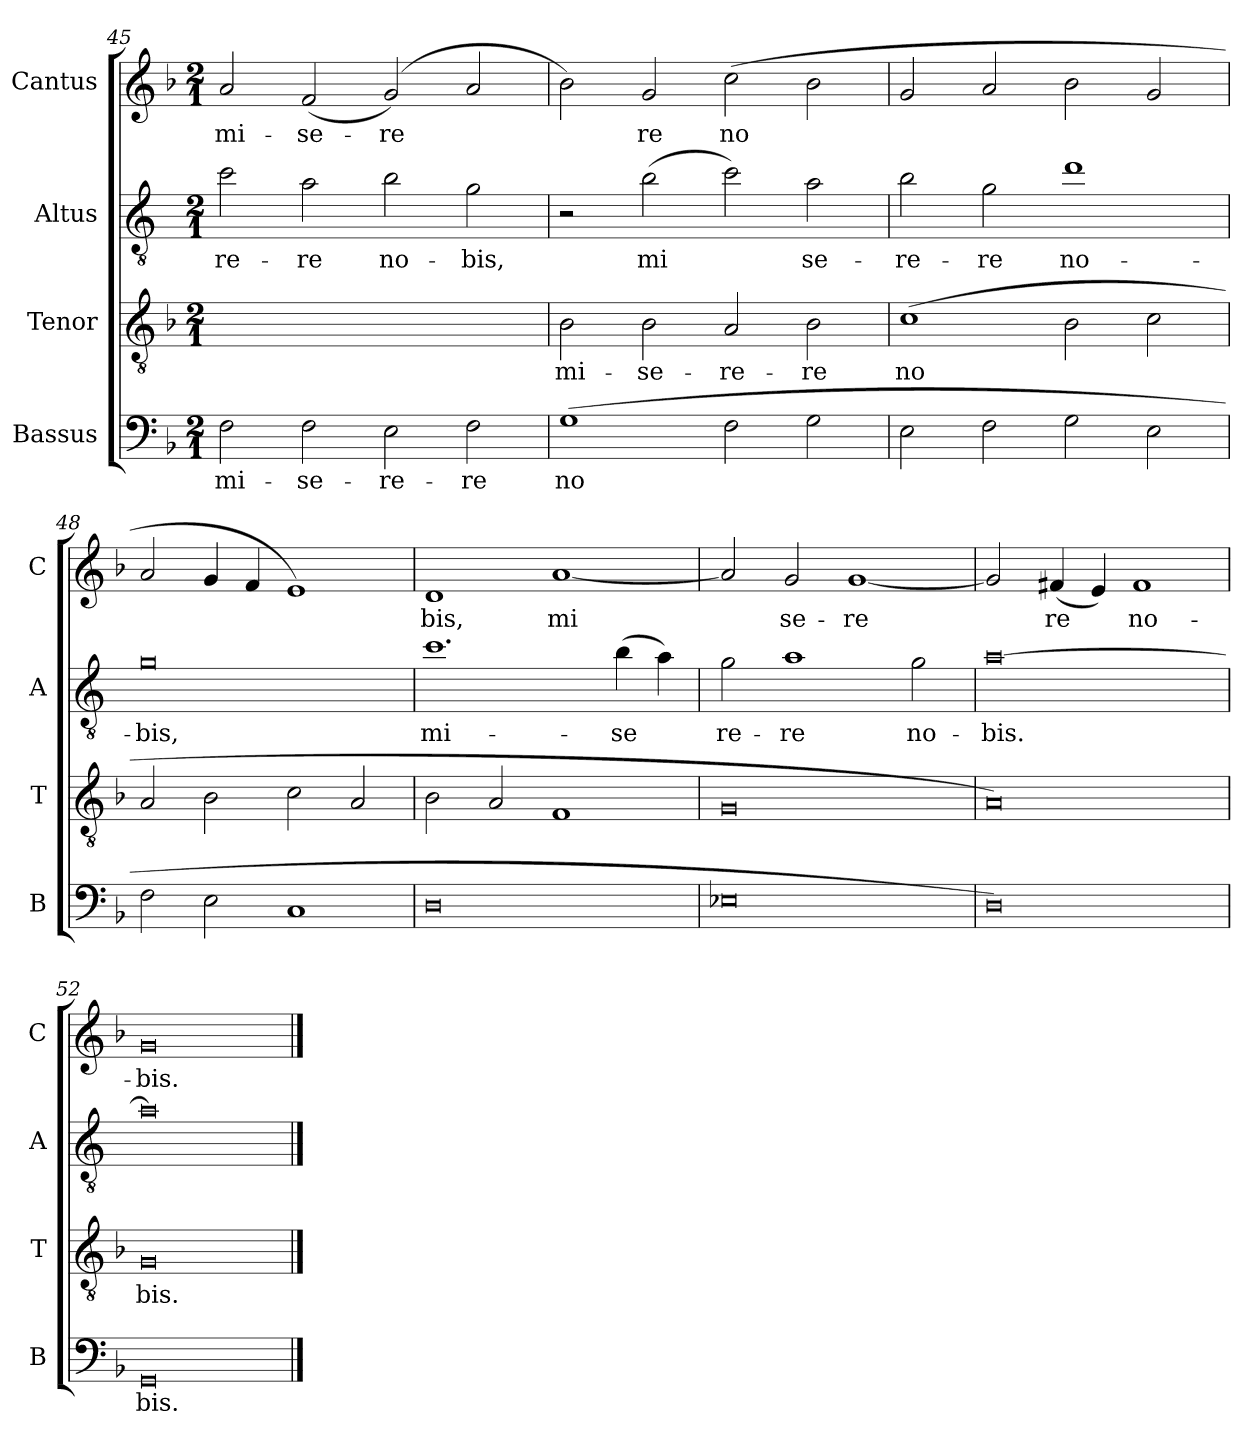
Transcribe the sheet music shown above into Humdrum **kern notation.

**kern	**text	**kern	**text	**kern	**text	**kern	**text
*part4	*part4	*part3	*part3	*part2	*part2	*part1	*part1
*staff4	*staff4	*staff3	*staff3	*staff2	*staff2	*staff1	*staff1
*I"Bassus	*	*I"Tenor	*	*I"Altus	*	*I"Cantus	*
*I'B	*	*I'T	*	*I'A	*	*I'C	*
*clefF4	*	*clefGv2	*	*clefGv2	*	*clefG2	*
*	*	*	*	*ITrd4c7	*	*	*
*k[b-]	*	*k[b-]	*	*k[b-]	*	*k[b-]	*
*M2/1	*	*M2/1	*	*M2/1	*	*M2/1	*
=45	=45	=45	=45	=45	=45	=45	=45
!	!LO:LY:b	!	!	!	!LO:LY:b	!	!LO:LY:b
2F\	mi-	0ryy	.	2f\	re-	2a/	mi-
!	!LO:LY:b	!	!	!	!LO:LY:b	!	!LO:LY:b
2F\	se-	.	.	2d\	re	(2f/	se-
!	!LO:LY:b	!	!	!	!LO:LY:b	!	!LO:LY:b
2E\	re-	.	.	2e\	no-	(2g/)	re
!	!LO:LY:b	!	!	!	!LO:LY:b	!	!
2F\	re	.	.	2c\	bis,	2a/	.
=46	=46	=46	=46	=46	=46	=46	=46
!	!LO:LY:b	!	!LO:LY:b	!	!	!	!
(1G	no	2B-\	mi-	2r	.	2b-\)	.
!	!	!	!LO:LY:b	!	!LO:LY:b	!	!LO:LY:b
.	.	2B-\	se-	(2e\	mi	2g/	re
!	!	!	!LO:LY:b	!	!	!	!LO:LY:b
2F\	.	2A/	re-	2f\)	.	(2cc\	no
!	!	!	!LO:LY:b	!	!LO:LY:b	!	!
2G\	.	2B-\	re	2d\	se-	2b-\	.
=47	=47	=47	=47	=47	=47	=47	=47
!	!	!	!LO:LY:b	!	!LO:LY:b	!	!
2E\	.	(1c	no	2e\	re-	2g/	.
!	!	!	!	!	!LO:LY:b	!	!
2F\	.	.	.	2c\	re	2a/	.
!	!	!	!	!	!LO:LY:b	!	!
2G\	.	2B-\	.	1g	no-	2b-\	.
2E\	.	2c\	.	.	.	2g/	.
=48	=48	=48	=48	=48	=48	=48	=48
!	!	!	!	!	!LO:LY:b	!	!
2F\	.	2A/	.	0c	bis,	2a/	.
2E\	.	2B-\	.	.	.	4g/	.
.	.	.	.	.	.	4f/	.
1C	.	2c\	.	.	.	1e)	.
.	.	2A/	.	.	.	.	.
=49	=49	=49	=49	=49	=49	=49	=49
!	!	!	!	!	!LO:LY:b	!	!LO:LY:b
0D	.	2B-\	.	1.f	mi-	1d	bis,
.	.	2A/	.	.	.	.	.
!	!	!	!	!	!	!	!LO:LY:b
.	.	1F	.	.	.	[1a	mi
!	!	!	!	!	!LO:LY:b	!	!
.	.	.	.	(4e\	se	.	.
.	.	.	.	4d\)	.	.	.
!!LO:LB:g=z
=50	=50	=50	=50	=50	=50	=50	=50
!	!	!	!	!	!LO:LY:b	!	!
0E-X	.	0G	.	2c\	re-	2a/]	.
!	!	!	!	!	!LO:LY:b	!	!LO:LY:b
.	.	.	.	1d	re	2g/	se-
!	!	!	!	!	!	!	!LO:LY:b
.	.	.	.	.	.	[1g	re
!	!	!	!	!	!LO:LY:b	!	!
.	.	.	.	2c\	no-	.	.
=51	=51	=51	=51	=51	=51	=51	=51
!	!	!	!	!	!LO:LY:b	!	!
0D)	.	0A)	.	[0d	bis.	2g/]	.
!	!	!	!	!	!	!	!LO:LY:b
.	.	.	.	.	.	(4f#X/	re
.	.	.	.	.	.	4e/)	.
!	!	!	!	!	!	!	!LO:LY:b
.	.	.	.	.	.	1f#	no-
=52	=52	=52	=52	=52	=52	=52	=52
!	!LO:LY:b	!	!LO:LY:b	!	!	!	!LO:LY:b
0GG	bis.	0G	bis.	0d]	.	0g	bis.
==	==	==	==	==	==	==	==
*-	*-	*-	*-	*-	*-	*-	*-
